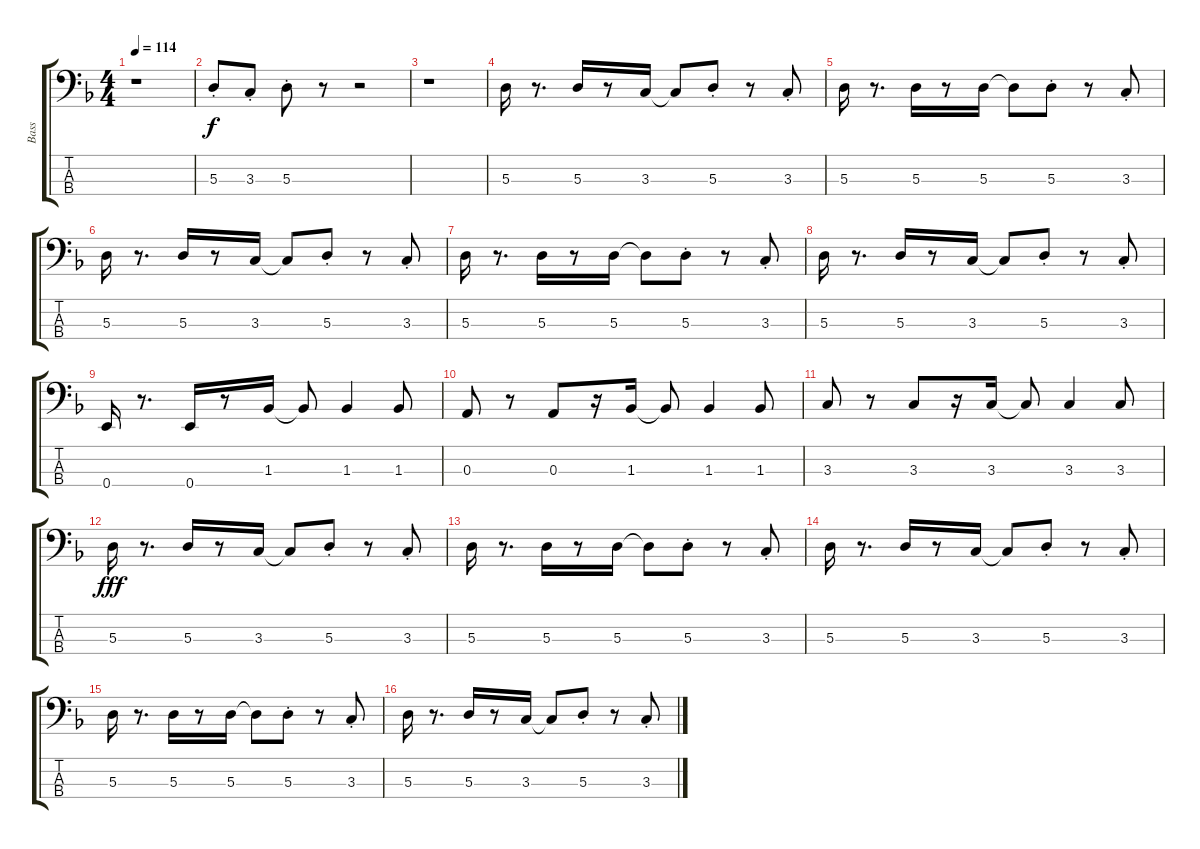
\track ("Bass" "Bass") {instrument fretlessbass}
\staff {score tabs}
\tuning (G2 D2 A1 E1) {hide}
\ts (4 4)
\tempo 114
\clef f4
\ks f
r.1{dy f} |
5.3{st}.8 3.3{st}.8 5.3{st}.8 r.8 r.2 |
r.1 |
5.3.16 r.8{d} 5.3.16 r.8 3.3.16 3.3{t}.8 5.3{st}.8 r.8 3.3{st}.8 |
5.3.16 r.8{d} 5.3.16 r.8 5.3.16 5.3{t}.8 5.3{st}.8 r.8 3.3{st}.8 |
5.3.16 r.8{d} 5.3.16 r.8 3.3.16 3.3{t}.8 5.3{st}.8 r.8 3.3{st}.8 |
5.3.16 r.8{d} 5.3.16 r.8 5.3.16 5.3{t}.8 5.3{st}.8 r.8 3.3{st}.8 |
5.3.16 r.8{d} 5.3.16 r.8 3.3.16 3.3{t}.8 5.3{st}.8 r.8 3.3{st}.8 |
0.4.16 r.8{d} 0.4.16 r.8 1.3.16 1.3{t}.8 1.3.4 1.3.8 |
0.3.8 r.8 0.3.8 r.16 1.3.16 1.3{t}.8 1.3.4 1.3.8 |
3.3.8 r.8 3.3.8 r.16 3.3.16 3.3{t}.8 3.3.4 3.3.8 |
5.3.16{dy fff} r.8{d} 5.3.16 r.8 3.3.16 3.3{t}.8 5.3{st}.8 r.8 3.3{st}.8 |
5.3.16 r.8{d} 5.3.16 r.8 5.3.16 5.3{t}.8 5.3{st}.8 r.8 3.3{st}.8 |
5.3.16 r.8{d} 5.3.16 r.8 3.3.16 3.3{t}.8 5.3{st}.8 r.8 3.3{st}.8 |
5.3.16 r.8{d} 5.3.16 r.8 5.3.16 5.3{t}.8 5.3{st}.8 r.8 3.3{st}.8 |
5.3.16 r.8{d} 5.3.16 r.8 3.3.16 3.3{t}.8 5.3{st}.8 r.8 3.3{st}.8
